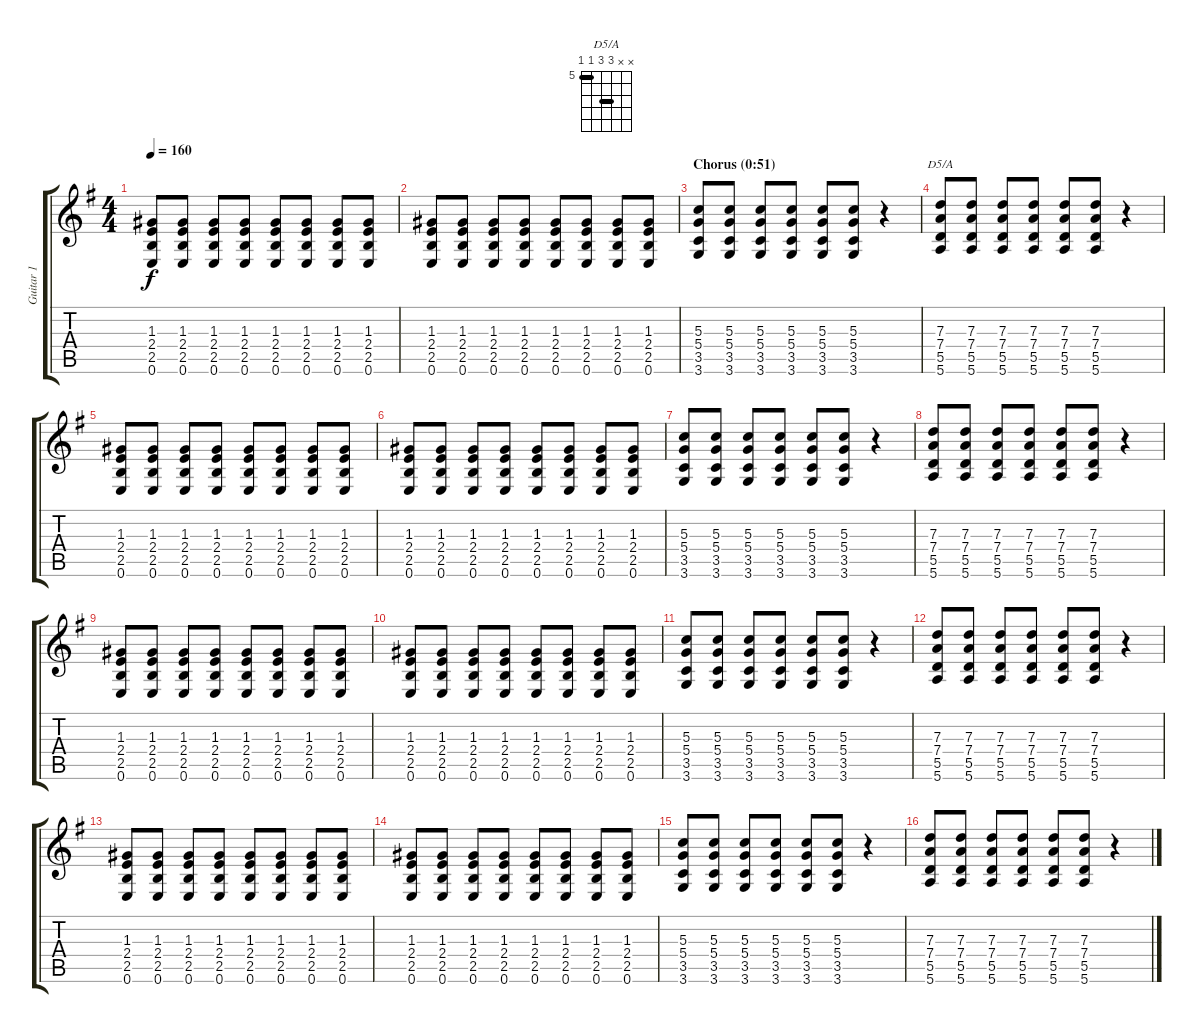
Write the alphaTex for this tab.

\track ("Guitar 1" "Guitar 1") {instrument overdrivenguitar}
\staff {score tabs}
\tuning (E4 B3 G3 D3 A2 E2) {hide}
\chord ("D5/A" x x 7 7 5 5) {firstfret 5 barre (5 7)}
\ts (4 4)
\tempo 160
\clef g2
\ks g
(1.3 2.4 2.5 0.6).8{dy f} (1.3 2.4 2.5 0.6).8 (1.3 2.4 2.5 0.6).8 (1.3 2.4 2.5 0.6).8 (1.3 2.4 2.5 0.6).8 (1.3 2.4 2.5 0.6).8 (1.3 2.4 2.5 0.6).8 (1.3 2.4 2.5 0.6).8 |
(1.3 2.4 2.5 0.6).8 (1.3 2.4 2.5 0.6).8 (1.3 2.4 2.5 0.6).8 (1.3 2.4 2.5 0.6).8 (1.3 2.4 2.5 0.6).8 (1.3 2.4 2.5 0.6).8 (1.3 2.4 2.5 0.6).8 (1.3 2.4 2.5 0.6).8 |
\section ("" "Chorus (0:51)")
(5.3 5.4 3.5 3.6).8 (5.3 5.4 3.5 3.6).8 (5.3 5.4 3.5 3.6).8 (5.3 5.4 3.5 3.6).8 (5.3 5.4 3.5 3.6).8 (5.3 5.4 3.5 3.6).8 r.4 |
(7.3 7.4 5.5 5.6).8{ch "D5/A"} (7.3 7.4 5.5 5.6).8 (7.3 7.4 5.5 5.6).8 (7.3 7.4 5.5 5.6).8 (7.3 7.4 5.5 5.6).8 (7.3 7.4 5.5 5.6).8 r.4 |
(1.3 2.4 2.5 0.6).8 (1.3 2.4 2.5 0.6).8 (1.3 2.4 2.5 0.6).8 (1.3 2.4 2.5 0.6).8 (1.3 2.4 2.5 0.6).8 (1.3 2.4 2.5 0.6).8 (1.3 2.4 2.5 0.6).8 (1.3 2.4 2.5 0.6).8 |
(1.3 2.4 2.5 0.6).8 (1.3 2.4 2.5 0.6).8 (1.3 2.4 2.5 0.6).8 (1.3 2.4 2.5 0.6).8 (1.3 2.4 2.5 0.6).8 (1.3 2.4 2.5 0.6).8 (1.3 2.4 2.5 0.6).8 (1.3 2.4 2.5 0.6).8 |
(5.3 5.4 3.5 3.6).8 (5.3 5.4 3.5 3.6).8 (5.3 5.4 3.5 3.6).8 (5.3 5.4 3.5 3.6).8 (5.3 5.4 3.5 3.6).8 (5.3 5.4 3.5 3.6).8 r.4 |
(7.3 7.4 5.5 5.6).8 (7.3 7.4 5.5 5.6).8 (7.3 7.4 5.5 5.6).8 (7.3 7.4 5.5 5.6).8 (7.3 7.4 5.5 5.6).8 (7.3 7.4 5.5 5.6).8 r.4 |
(1.3 2.4 2.5 0.6).8 (1.3 2.4 2.5 0.6).8 (1.3 2.4 2.5 0.6).8 (1.3 2.4 2.5 0.6).8 (1.3 2.4 2.5 0.6).8 (1.3 2.4 2.5 0.6).8 (1.3 2.4 2.5 0.6).8 (1.3 2.4 2.5 0.6).8 |
(1.3 2.4 2.5 0.6).8 (1.3 2.4 2.5 0.6).8 (1.3 2.4 2.5 0.6).8 (1.3 2.4 2.5 0.6).8 (1.3 2.4 2.5 0.6).8 (1.3 2.4 2.5 0.6).8 (1.3 2.4 2.5 0.6).8 (1.3 2.4 2.5 0.6).8 |
(5.3 5.4 3.5 3.6).8 (5.3 5.4 3.5 3.6).8 (5.3 5.4 3.5 3.6).8 (5.3 5.4 3.5 3.6).8 (5.3 5.4 3.5 3.6).8 (5.3 5.4 3.5 3.6).8 r.4 |
(7.3 7.4 5.5 5.6).8 (7.3 7.4 5.5 5.6).8 (7.3 7.4 5.5 5.6).8 (7.3 7.4 5.5 5.6).8 (7.3 7.4 5.5 5.6).8 (7.3 7.4 5.5 5.6).8 r.4 |
(1.3 2.4 2.5 0.6).8 (1.3 2.4 2.5 0.6).8 (1.3 2.4 2.5 0.6).8 (1.3 2.4 2.5 0.6).8 (1.3 2.4 2.5 0.6).8 (1.3 2.4 2.5 0.6).8 (1.3 2.4 2.5 0.6).8 (1.3 2.4 2.5 0.6).8 |
(1.3 2.4 2.5 0.6).8 (1.3 2.4 2.5 0.6).8 (1.3 2.4 2.5 0.6).8 (1.3 2.4 2.5 0.6).8 (1.3 2.4 2.5 0.6).8 (1.3 2.4 2.5 0.6).8 (1.3 2.4 2.5 0.6).8 (1.3 2.4 2.5 0.6).8 |
(5.3 5.4 3.5 3.6).8 (5.3 5.4 3.5 3.6).8 (5.3 5.4 3.5 3.6).8 (5.3 5.4 3.5 3.6).8 (5.3 5.4 3.5 3.6).8 (5.3 5.4 3.5 3.6).8 r.4 |
(7.3 7.4 5.5 5.6).8 (7.3 7.4 5.5 5.6).8 (7.3 7.4 5.5 5.6).8 (7.3 7.4 5.5 5.6).8 (7.3 7.4 5.5 5.6).8 (7.3 7.4 5.5 5.6).8 r.4
